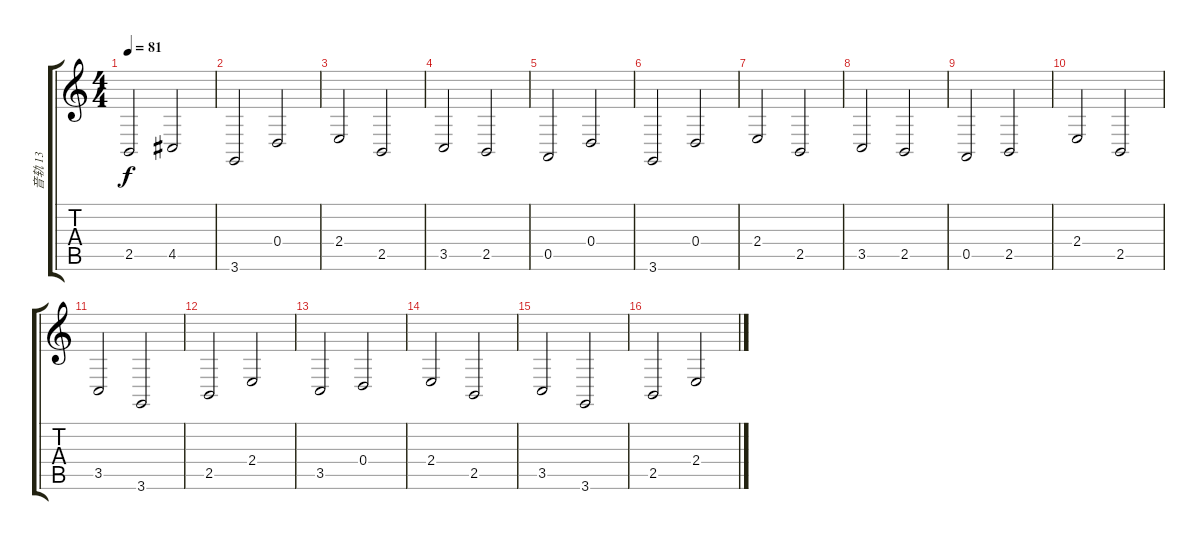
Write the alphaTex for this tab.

\track ("音轨 13" "音轨 13") {instrument stringensemble1}
\staff {score tabs}
\tuning (E4 B3 G3 D3 A2 E2) {hide}
\ts (4 4)
\tempo 81
\clef g2
\ks c
2.5.2{dy f} 4.5.2 |
3.6.2 0.4.2 |
2.4.2 2.5.2 |
3.5.2 2.5.2 |
0.5.2 0.4.2 |
3.6.2 0.4.2 |
2.4.2 2.5.2 |
3.5.2 2.5.2 |
0.5.2 2.5.2 |
2.4.2 2.5.2 |
3.5.2 3.6.2 |
2.5.2 2.4.2 |
3.5.2 0.4.2 |
2.4.2 2.5.2 |
3.5.2 3.6.2 |
2.5.2 2.4.2
